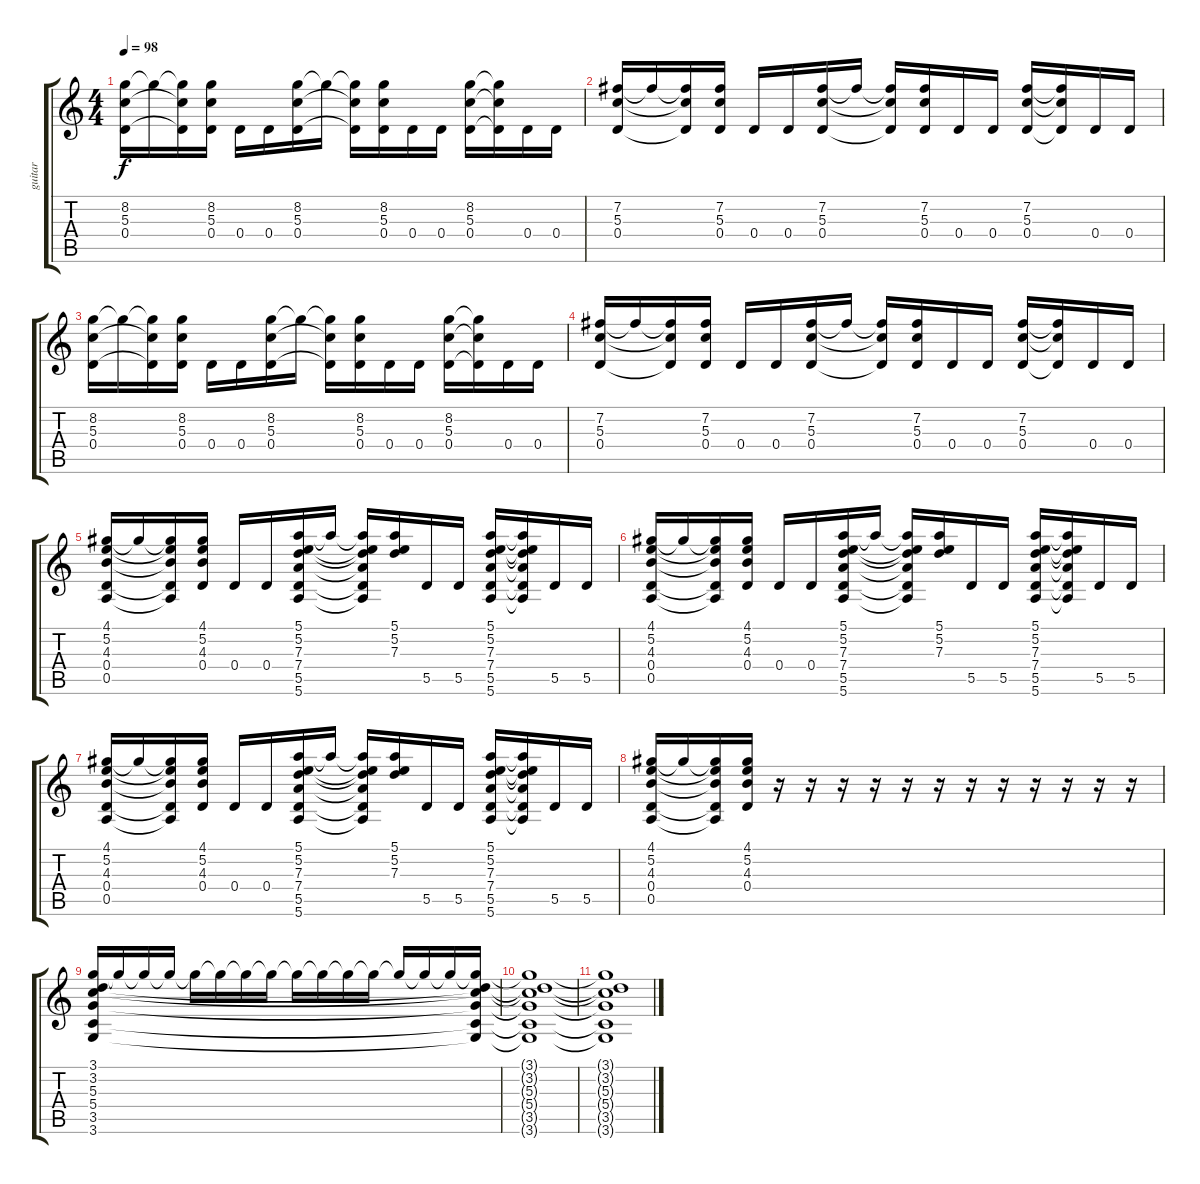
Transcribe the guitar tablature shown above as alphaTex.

\track ("guitar" "guitar") {instrument distortionguitar}
\staff {score tabs}
\tuning (E4 B3 G3 D3 A2 E2) {hide}
\ts (4 4)
\tempo 98
\clef g2
\ks c
(8.2 5.3 0.4).16{dy f} 8.2{t}.16 (8.2{t} 5.3{t} 0.4{t}).16 (8.2 5.3 0.4).16 0.4.16 0.4.16 (8.2 5.3 0.4).16 8.2{t}.16 (8.2{t} 5.3{t} 0.4{t}).16 (8.2 5.3 0.4).16 0.4.16 0.4.16 (8.2 5.3 0.4).16 (8.2{t} 5.3{t} 0.4{t}).16 0.4.16 0.4.16 |
(7.2 5.3 0.4).16 7.2{t}.16 (7.2{t} 5.3{t} 0.4{t}).16 (7.2 5.3 0.4).16 0.4.16 0.4.16 (7.2 5.3 0.4).16 7.2{t}.16 (7.2{t} 5.3{t} 0.4{t}).16 (7.2 5.3 0.4).16 0.4.16 0.4.16 (7.2 5.3 0.4).16 (7.2{t} 5.3{t} 0.4{t}).16 0.4.16 0.4.16 |
(8.2 5.3 0.4).16 8.2{t}.16 (8.2{t} 5.3{t} 0.4{t}).16 (8.2 5.3 0.4).16 0.4.16 0.4.16 (8.2 5.3 0.4).16 8.2{t}.16 (8.2{t} 5.3{t} 0.4{t}).16 (8.2 5.3 0.4).16 0.4.16 0.4.16 (8.2 5.3 0.4).16 (8.2{t} 5.3{t} 0.4{t}).16 0.4.16 0.4.16 |
(7.2 5.3 0.4).16 7.2{t}.16 (7.2{t} 5.3{t} 0.4{t}).16 (7.2 5.3 0.4).16 0.4.16 0.4.16 (7.2 5.3 0.4).16 7.2{t}.16 (7.2{t} 5.3{t} 0.4{t}).16 (7.2 5.3 0.4).16 0.4.16 0.4.16 (7.2 5.3 0.4).16 (7.2{t} 5.3{t} 0.4{t}).16 0.4.16 0.4.16 |
(4.1 5.2 4.3 0.4 0.5).16 4.1{t}.16 (4.1{t} 5.2{t} 4.3{t} 0.4{t} 0.5{t}).16 (4.1 5.2 4.3 0.4).16 0.4.16 0.4.16 (5.1 5.2 7.3 7.4 5.5 5.6).16 5.1{t}.16 (5.1{t} 5.2{t} 7.3{t} 7.4{t} 5.5{t} 5.6{t}).16 (5.1 5.2 7.3).16 5.5.16 5.5.16 (5.1 5.2 7.3 7.4 5.5 5.6).16 (5.1{t} 5.2{t} 7.3{t} 7.4{t} 5.5{t} 5.6{t}).16 5.5.16 5.5.16 |
(4.1 5.2 4.3 0.4 0.5).16 4.1{t}.16 (4.1{t} 5.2{t} 4.3{t} 0.4{t} 0.5{t}).16 (4.1 5.2 4.3 0.4).16 0.4.16 0.4.16 (5.1 5.2 7.3 7.4 5.5 5.6).16 5.1{t}.16 (5.1{t} 5.2{t} 7.3{t} 7.4{t} 5.5{t} 5.6{t}).16 (5.1 5.2 7.3).16 5.5.16 5.5.16 (5.1 5.2 7.3 7.4 5.5 5.6).16 (5.1{t} 5.2{t} 7.3{t} 7.4{t} 5.5{t} 5.6{t}).16 5.5.16 5.5.16 |
(4.1 5.2 4.3 0.4 0.5).16 4.1{t}.16 (4.1{t} 5.2{t} 4.3{t} 0.4{t} 0.5{t}).16 (4.1 5.2 4.3 0.4).16 0.4.16 0.4.16 (5.1 5.2 7.3 7.4 5.5 5.6).16 5.1{t}.16 (5.1{t} 5.2{t} 7.3{t} 7.4{t} 5.5{t} 5.6{t}).16 (5.1 5.2 7.3).16 5.5.16 5.5.16 (5.1 5.2 7.3 7.4 5.5 5.6).16 (5.1{t} 5.2{t} 7.3{t} 7.4{t} 5.5{t} 5.6{t}).16 5.5.16 5.5.16 |
(4.1 5.2 4.3 0.4 0.5).16 4.1{t}.16 (4.1{t} 5.2{t} 4.3{t} 0.4{t} 0.5{t}).16 (4.1 5.2 4.3 0.4).16 r.16 r.16 r.16 r.16 r.16 r.16 r.16 r.16 r.16 r.16 r.16 r.16 |
(3.1 3.2 5.3 5.4 3.5 3.6).16 3.1{t}.16 3.1{t}.16 3.1{t}.16 3.1{t}.16 3.1{t}.16 3.1{t}.16 3.1{t}.16 3.1{t}.16 3.1{t}.16 3.1{t}.16 3.1{t}.16 3.1{t}.16 3.1{t}.16 3.1{t}.16 (3.1{t} 3.2{t} 5.3{t} 5.4{t} 3.5{t} 3.6{t}).16 |
(3.1{t} 3.2{t} 5.3{t} 5.4{t} 3.5{t} 3.6{t}).1 |
(3.1{t} 3.2{t} 5.3{t} 5.4{t} 3.5{t} 3.6{t}).1
